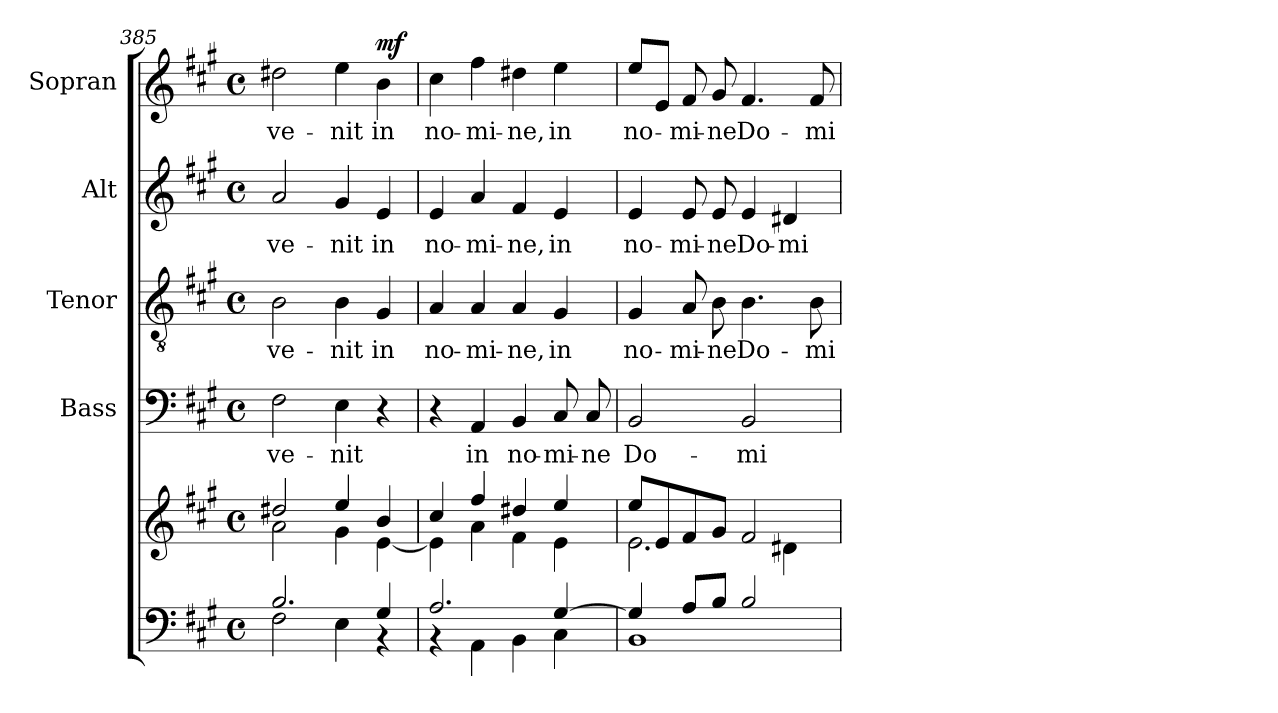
**kern	**kern	**kern	**text	**kern	**text	**kern	**text	**kern	**text	**dynam
*part5	*part5	*part4	*part4	*part3	*part3	*part2	*part2	*part1	*part1	*part1
*staff6	*staff5	*staff4	*staff4	*staff3	*staff3	*staff2	*staff2	*staff1	*staff1	*staff1
*	*	*I"Bass	*	*I"Tenor	*	*I"Alt	*	*I"Sopran	*	*
*	*	*I'B.	*	*I'T.	*	*I'A.	*	*I'S.	*	*
*clefF4	*clefG2	*clefF4	*	*clefGv2	*	*clefG2	*	*clefG2	*	*
*k[f#c#g#]	*k[f#c#g#]	*k[f#c#g#]	*	*k[f#c#g#]	*	*k[f#c#g#]	*	*k[f#c#g#]	*	*
*A:	*A:	*A:	*	*A:	*	*A:	*	*A:	*	*
*M4/4	*M4/4	*M4/4	*	*M4/4	*	*M4/4	*	*M4/4	*	*
*met(c)	*met(c)	*met(c)	*	*met(c)	*	*met(c)	*	*met(c)	*	*
=385	=385	=385	=385	=385	=385	=385	=385	=385	=385	=385
*^	*^	*	*	*	*	*	*	*	*	*
!	!	!	!	!	!LO:LY:b	!	!LO:LY:b	!	!LO:LY:b	!	!LO:LY:b	!
2.B/	2F#\	2dd#X/	2a\	2F#\	ve-	2B\	ve-	2a/	ve-	2dd#X\	ve-	.
!	!	!	!	!	!LO:LY:b	!	!LO:LY:b	!	!LO:LY:b	!	!LO:LY:b	!
.	4E\	4ee/	4g#\	4E\	-nit	4B\	-nit	4g#/	-nit	4ee\	-nit	.
!	!	!	!	!	!	!	!LO:LY:b	!	!LO:LY:b	!	!LO:LY:b	!LO:DY:a
4G#/	4rAA	4b/	[<4e\	4r	.	4G#/	in	4e/	in	4b\	in	mf
=386	=386	=386	=386	=386	=386	=386	=386	=386	=386	=386	=386	=386
!	!	!	!	!	!	!	!LO:LY:b	!	!LO:LY:b	!	!LO:LY:b	!
2.A/	4rBB	4cc#/	4e\]	4r	.	4A/	no-	4e/	no-	4cc#\	no-	.
!	!	!	!	!	!LO:LY:b	!	!LO:LY:b	!	!LO:LY:b	!	!LO:LY:b	!
.	4AA\	4ff#/	4a\	4AA/	in	4A/	-mi-	4a/	-mi-	4ff#\	-mi-	.
!	!	!	!	!	!LO:LY:b	!	!LO:LY:b	!	!LO:LY:b	!	!LO:LY:b	!
.	4BB\	4dd#X/	4f#\	4BB/	no-	4A/	-ne,	4f#/	-ne,	4dd#X\	-ne,	.
!	!	!	!	!	!LO:LY:b	!	!LO:LY:b	!	!LO:LY:b	!	!LO:LY:b	!
[>4G#/	4C#\	4ee/	4e\	8C#/	-mi-	4G#/	in	4e/	in	4ee\	in	.
!	!	!	!	!	!LO:LY:b	!	!	!	!	!	!	!
.	.	.	.	8C#/	-ne	.	.	.	.	.	.	.
=387	=387	=387	=387	=387	=387	=387	=387	=387	=387	=387	=387	=387
!	!	!	!	!	!LO:LY:b	!	!LO:LY:b	!	!LO:LY:b	!	!LO:LY:b	!
4G#/]	1BB	8ee/L	2.e\	2BB/	Do-	4G#/	no-	4e/	no-	8ee/L	no-	.
.	.	8e/	.	.	.	.	.	.	.	8e/J	.	.
!	!	!	!	!	!	!	!LO:LY:b	!	!LO:LY:b	!	!LO:LY:b	!
8A/L	.	8f#/	.	.	.	8A/	-mi-	8e/	-mi-	8f#/	-mi-	.
!	!	!	!	!	!	!	!LO:LY:b	!	!LO:LY:b	!	!LO:LY:b	!
8B/J	.	8g#/J	.	.	.	8B\	-ne	8e/	-ne	8g#/	-ne	.
!	!	!	!	!	!LO:LY:b	!	!LO:LY:b	!	!LO:LY:b	!	!LO:LY:b	!
2B/	.	2f#/	.	2BB/	-mi-	4.B\	Do-	4e/	Do-	4.f#/	Do-	.
!	!	!	!	!	!	!	!	!	!LO:LY:b	!	!	!
.	.	.	4d#X\	.	.	.	.	4d#X/	-mi-	.	.	.
!	!	!	!	!	!	!	!LO:LY:b	!	!	!	!LO:LY:b	!
.	.	.	.	.	.	8B\	-mi-	.	.	8f#/	-mi-	.
*v	*v	*	*	*	*	*	*	*	*	*	*	*
*	*v	*v	*	*	*	*	*	*	*	*	*
=	=	=	=	=	=	=	=	=	=	=
*-	*-	*-	*-	*-	*-	*-	*-	*-	*-	*-
